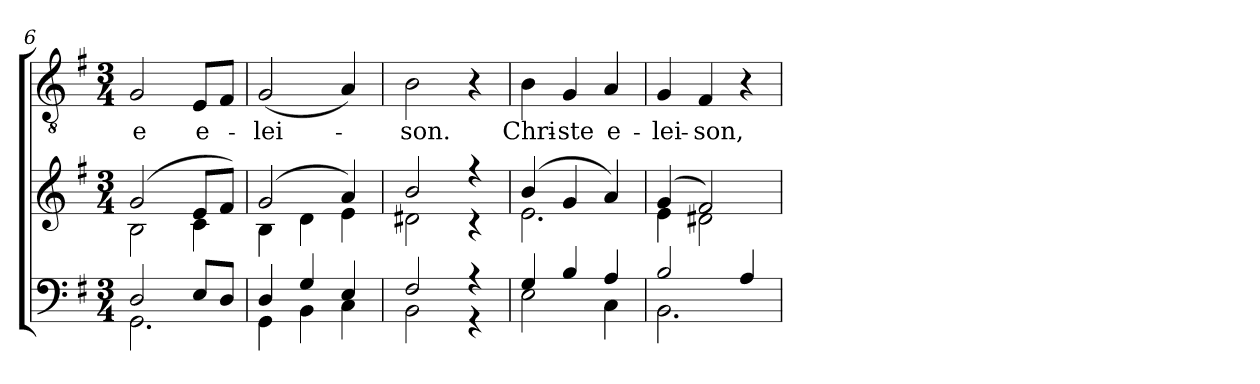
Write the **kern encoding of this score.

**kern	**kern	**kern	**text
*part2	*part2	*part1	*part1
*staff3	*staff2	*staff1	*staff1
*clefF4	*clefG2	*clefGv2	*
*k[f#]	*k[f#]	*k[f#]	*
*G:	*G:	*G:	*
*M3/4	*M3/4	*M3/4	*
=6	=6	=6	=6
*^	*^	*	*
!	!	!	!	!	!LO:LY:b
2D/	2.GG\	(2g/	2B\	2G/	-e
!	!	!	!	!	!LO:LY:b
8E/L	.	8e/L	4c\	8E/L	e-
8D/J	.	8f#/J)	.	8F#/J	.
=7	=7	=7	=7	=7	=7
!	!	!	!	!	!LO:LY:b
4D/	4GG\	(2g/	4B\	(<2G/	-lei-
4G/	4BB\	.	4d\	.	.
4E/	4C\	4a/)	4e\	4A/)	.
=8	=8	=8	=8	=8	=8
!	!	!	!	!	!LO:LY:b
2F#/	2BB\	2b/	2d#X\	2B\	-son.
4r	4r	4r	4r	4r	.
=9	=9	=9	=9	=9	=9
!	!	!	!	!	!LO:LY:b
4G/	2E\	(4b/	2.e\	4B\	Chri-
!	!	!	!	!	!LO:LY:b
4B/	.	4g/	.	4G/	-ste
!	!	!	!	!	!LO:LY:b
4A/	4C\	4a/)	.	4A/	e-
!!LO:LB:g=z
=10	=10	=10	=10	=10	=10
!	!	!	!	!	!LO:LY:b
2B/	2.BB\	(4g/	4e\	4G/	-lei-
!	!	!	!	!	!LO:LY:b
.	.	2f#/)	2d#X\	4F#/	-son,
4A/	.	.	.	4r	.
*v	*v	*	*	*	*
*	*v	*v	*	*
=	=	=	=
*-	*-	*-	*-
